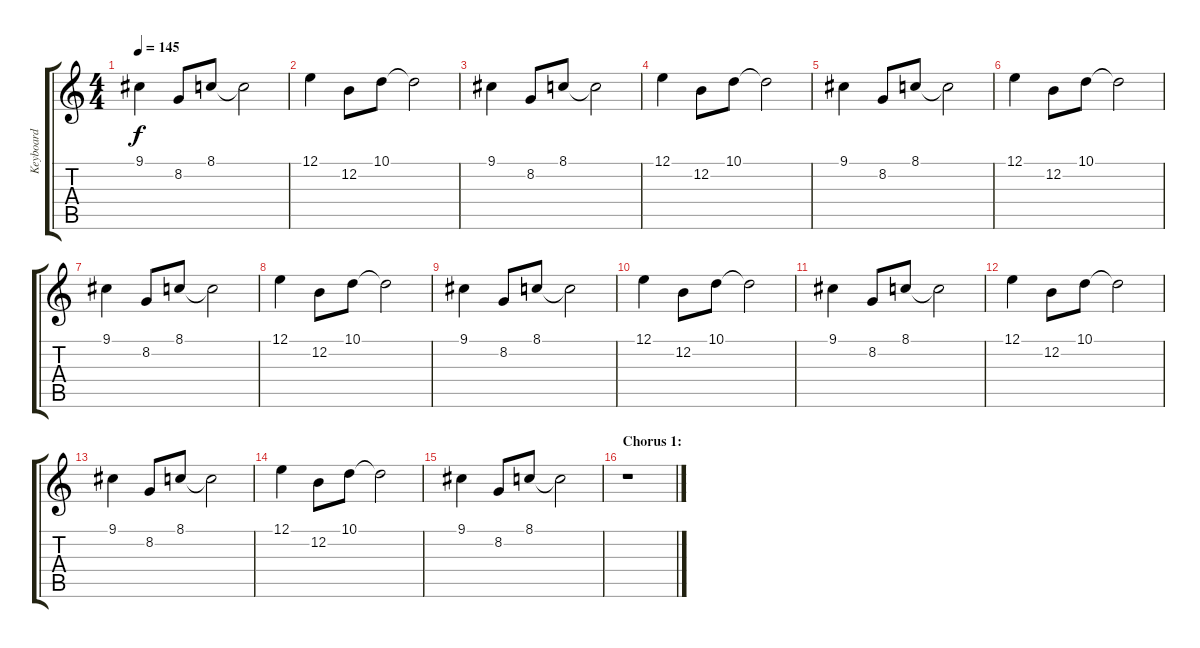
\track ("Keyboard" "Keyboard") {instrument drawbarorgan}
\staff {score tabs}
\tuning (E4 B3 G3 D3 A2 E2) {hide}
\ts (4 4)
\tempo 145
\clef g2
\ks c
9.1.4{dy f} 8.2.8 8.1.8 8.1{t}.2 |
12.1.4 12.2.8 10.1.8 10.1{t}.2 |
9.1.4 8.2.8 8.1.8 8.1{t}.2 |
12.1.4 12.2.8 10.1.8 10.1{t}.2 |
9.1.4 8.2.8 8.1.8 8.1{t}.2 |
12.1.4 12.2.8 10.1.8 10.1{t}.2 |
9.1.4 8.2.8 8.1.8 8.1{t}.2 |
12.1.4 12.2.8 10.1.8 10.1{t}.2 |
9.1.4 8.2.8 8.1.8 8.1{t}.2 |
12.1.4 12.2.8 10.1.8 10.1{t}.2 |
9.1.4 8.2.8 8.1.8 8.1{t}.2 |
12.1.4 12.2.8 10.1.8 10.1{t}.2 |
9.1.4 8.2.8 8.1.8 8.1{t}.2 |
12.1.4 12.2.8 10.1.8 10.1{t}.2 |
9.1.4 8.2.8 8.1.8 8.1{t}.2 |
\section ("" "Chorus 1:")
r.1
